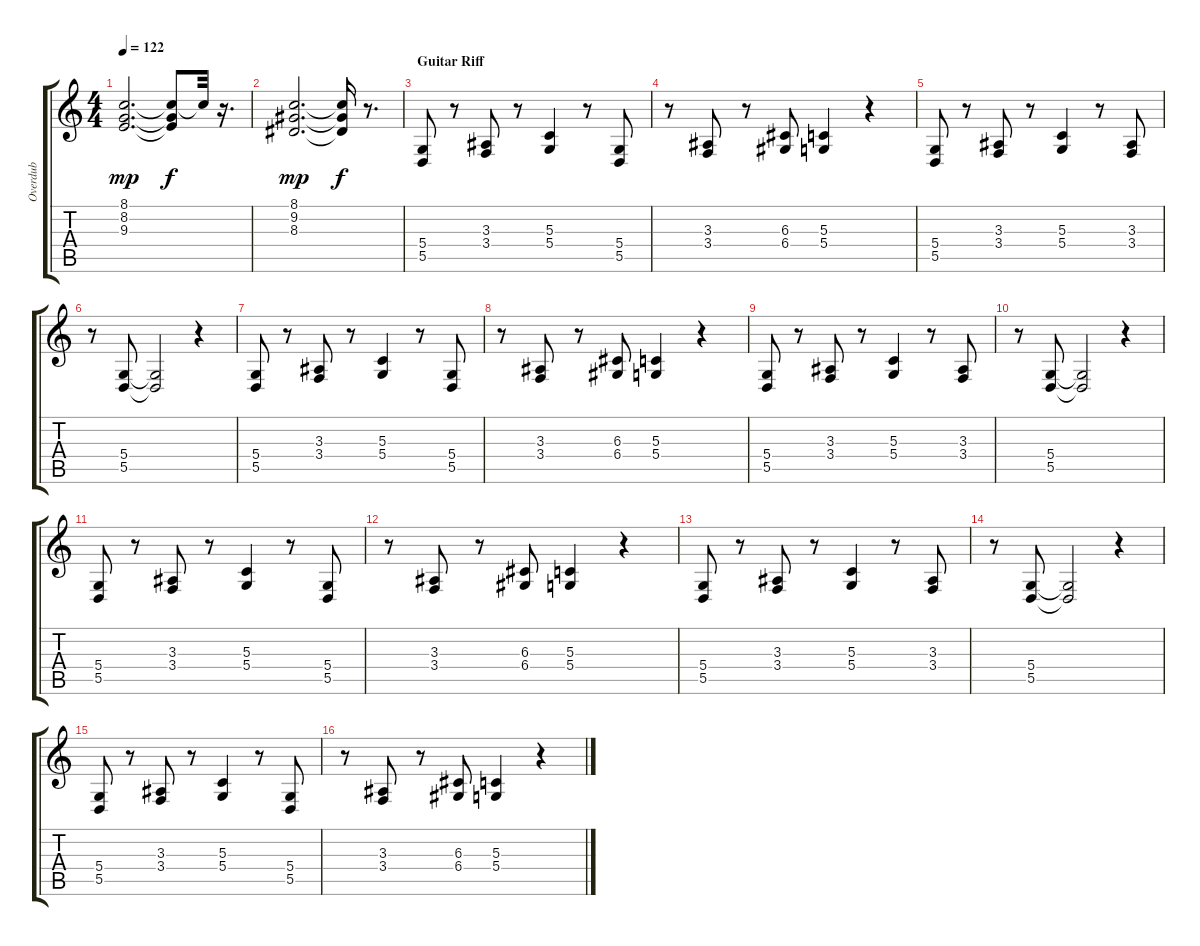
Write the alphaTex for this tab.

\track ("Overdub" "Overdub") {instrument drawbarorgan}
\staff {score tabs}
\tuning (E4 B3 G3 D3 A2 E2) {hide}
\ts (4 4)
\tempo 122
\clef g2
\ks c
(8.1 8.2 9.3).2{d dy mp} (8.1{t} 8.2{t} 9.3{t}).8{dy f} 8.1{t}.32 r.16{d} |
(8.1 9.2 8.3).2{d dy mp} (8.1{t} 9.2{t} 8.3{t}).16{dy f} r.8{d} |
\section ("" "Guitar Riff")
(5.4 5.5).8 r.8 (3.3 3.4).8 r.8 (5.3 5.4).4 r.8 (5.4 5.5).8 |
r.8 (3.3 3.4).8 r.8 (6.3 6.4).8 (5.3 5.4).4 r.4 |
(5.4 5.5).8 r.8 (3.3 3.4).8 r.8 (5.3 5.4).4 r.8 (3.3 3.4).8 |
r.8 (5.4 5.5).8 (5.4{t} 5.5{t}).2 r.4 |
(5.4 5.5).8 r.8 (3.3 3.4).8 r.8 (5.3 5.4).4 r.8 (5.4 5.5).8 |
r.8 (3.3 3.4).8 r.8 (6.3 6.4).8 (5.3 5.4).4 r.4 |
(5.4 5.5).8 r.8 (3.3 3.4).8 r.8 (5.3 5.4).4 r.8 (3.3 3.4).8 |
r.8 (5.4 5.5).8 (5.4{t} 5.5{t}).2 r.4 |
(5.4 5.5).8 r.8 (3.3 3.4).8 r.8 (5.3 5.4).4 r.8 (5.4 5.5).8 |
r.8 (3.3 3.4).8 r.8 (6.3 6.4).8 (5.3 5.4).4 r.4 |
(5.4 5.5).8 r.8 (3.3 3.4).8 r.8 (5.3 5.4).4 r.8 (3.3 3.4).8 |
r.8 (5.4 5.5).8 (5.4{t} 5.5{t}).2 r.4 |
(5.4 5.5).8 r.8 (3.3 3.4).8 r.8 (5.3 5.4).4 r.8 (5.4 5.5).8 |
r.8 (3.3 3.4).8 r.8 (6.3 6.4).8 (5.3 5.4).4 r.4
